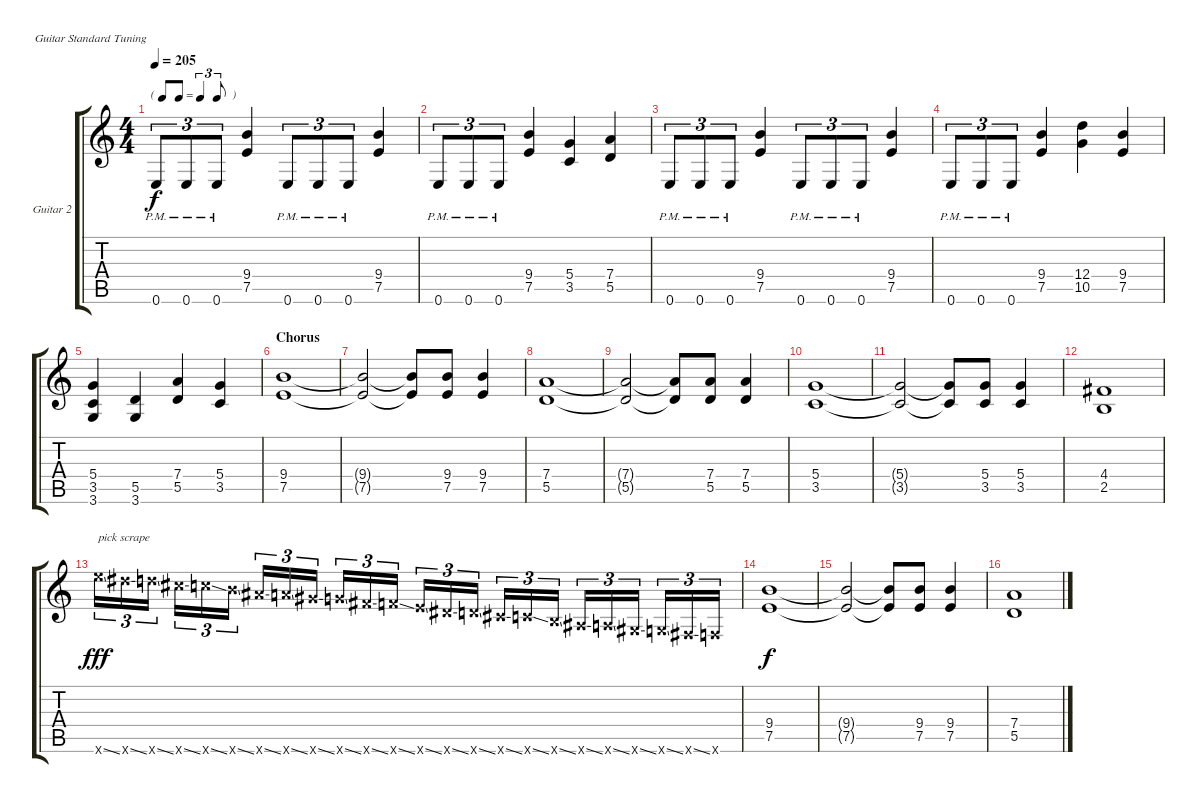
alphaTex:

\bracketExtendMode groupsimilarinstruments
\firstSystemTrackNameOrientation horizontal
\otherSystemsTrackNameOrientation horizontal
\track ("Guitar 2" "Guitar 2") {instrument distortionguitar}
\staff {score tabs}
\tuning (E4 B3 G3 D3 A2 E2)
\ts (4 4)
\tf triplet8th
\tempo 205
\clef g2
\scale
0.333333
\ks c
0.6{pm}.8{tu (3 2) dy f} 0.6{pm}.8{tu (3 2)} 0.6{pm}.8{tu (3 2)} (9.4 7.5).4 0.6{pm}.8{tu (3 2)} 0.6{pm}.8{tu (3 2)} 0.6{pm}.8{tu (3 2)} (9.4 7.5).4 |
\scale
0.333333 0.6{pm}.8{tu (3 2)} 0.6{pm}.8{tu (3 2)} 0.6{pm}.8{tu (3 2)} (9.4 7.5).4 (5.4 3.5).4 (7.4 5.5).4 |
\scale
0.333333 0.6{pm}.8{tu (3 2)} 0.6{pm}.8{tu (3 2)} 0.6{pm}.8{tu (3 2)} (9.4 7.5).4 0.6{pm}.8{tu (3 2)} 0.6{pm}.8{tu (3 2)} 0.6{pm}.8{tu (3 2)} (9.4 7.5).4 |
\scale
0.333333 0.6{pm}.8{tu (3 2)} 0.6{pm}.8{tu (3 2)} 0.6{pm}.8{tu (3 2)} (9.4 7.5).4 (12.4 10.5).4 (9.4 7.5).4 |
\scale
0.333333 (5.4 3.5 3.6).4 (5.5 3.6).4 (7.4 5.5).4 (5.4 3.5).4 |
\section ("" "Chorus")
\scale
0.333333 (9.4 7.5).1 |
\scale
0.333333 (9.4{t} 7.5{t}).2 (9.4{t} 7.5{t}).8 (9.4 7.5).8 (9.4 7.5).4 |
\scale
0.333333 (7.4 5.5).1 |
\scale
0.333333 (7.4{t} 5.5{t}).2 (7.4{t} 5.5{t}).8 (7.4 5.5).8 (7.4 5.5).4 |
\scale
0.333333 (5.4 3.5).1 |
\scale
0.333333 (5.4{t} 3.5{t}).2 (5.4{t} 3.5{t}).8 (5.4 3.5).8 (5.4 3.5).4 |
\scale
0.333333 (4.4 2.5).1 |
\scale
0.333333 24.6{ss x}.16{tu (3 2) txt "pick scrape" dy fff} 23.6{ss x}.16{tu (3 2)} 22.6{ss x}.16{tu (3 2)} 21.6{ss x}.16{tu (3 2)} 20.6{ss x}.16{tu (3 2)} 19.6{ss x}.16{tu (3 2)} 18.6{ss x}.16{tu (3 2)} 17.6{ss x}.16{tu (3 2)} 16.6{ss x}.16{tu (3 2)} 15.6{ss x}.16{tu (3 2)} 14.6{ss x}.16{tu (3 2)} 13.6{ss x}.16{tu (3 2)} 12.6{ss x}.16{tu (3 2)} 11.6{ss x}.16{tu (3 2)} 10.6{ss x}.16{tu (3 2)} 9.6{ss x}.16{tu (3 2)} 8.6{ss x}.16{tu (3 2)} 7.6{ss x}.16{tu (3 2)} 6.6{ss x}.16{tu (3 2)} 5.6{ss x}.16{tu (3 2)} 4.6{ss x}.16{tu (3 2)} 3.6{ss x}.16{tu (3 2)} 2.6{ss x}.16{tu (3 2)} 1.6{x}.16{tu (3 2)} |
\scale
0.333333 (9.4 7.5).1{dy f} |
\scale
0.333333 (9.4{t} 7.5{t}).2 (9.4{t} 7.5{t}).8 (9.4 7.5).8 (9.4 7.5).4 |
\scale
0.333333 (7.4 5.5).1
